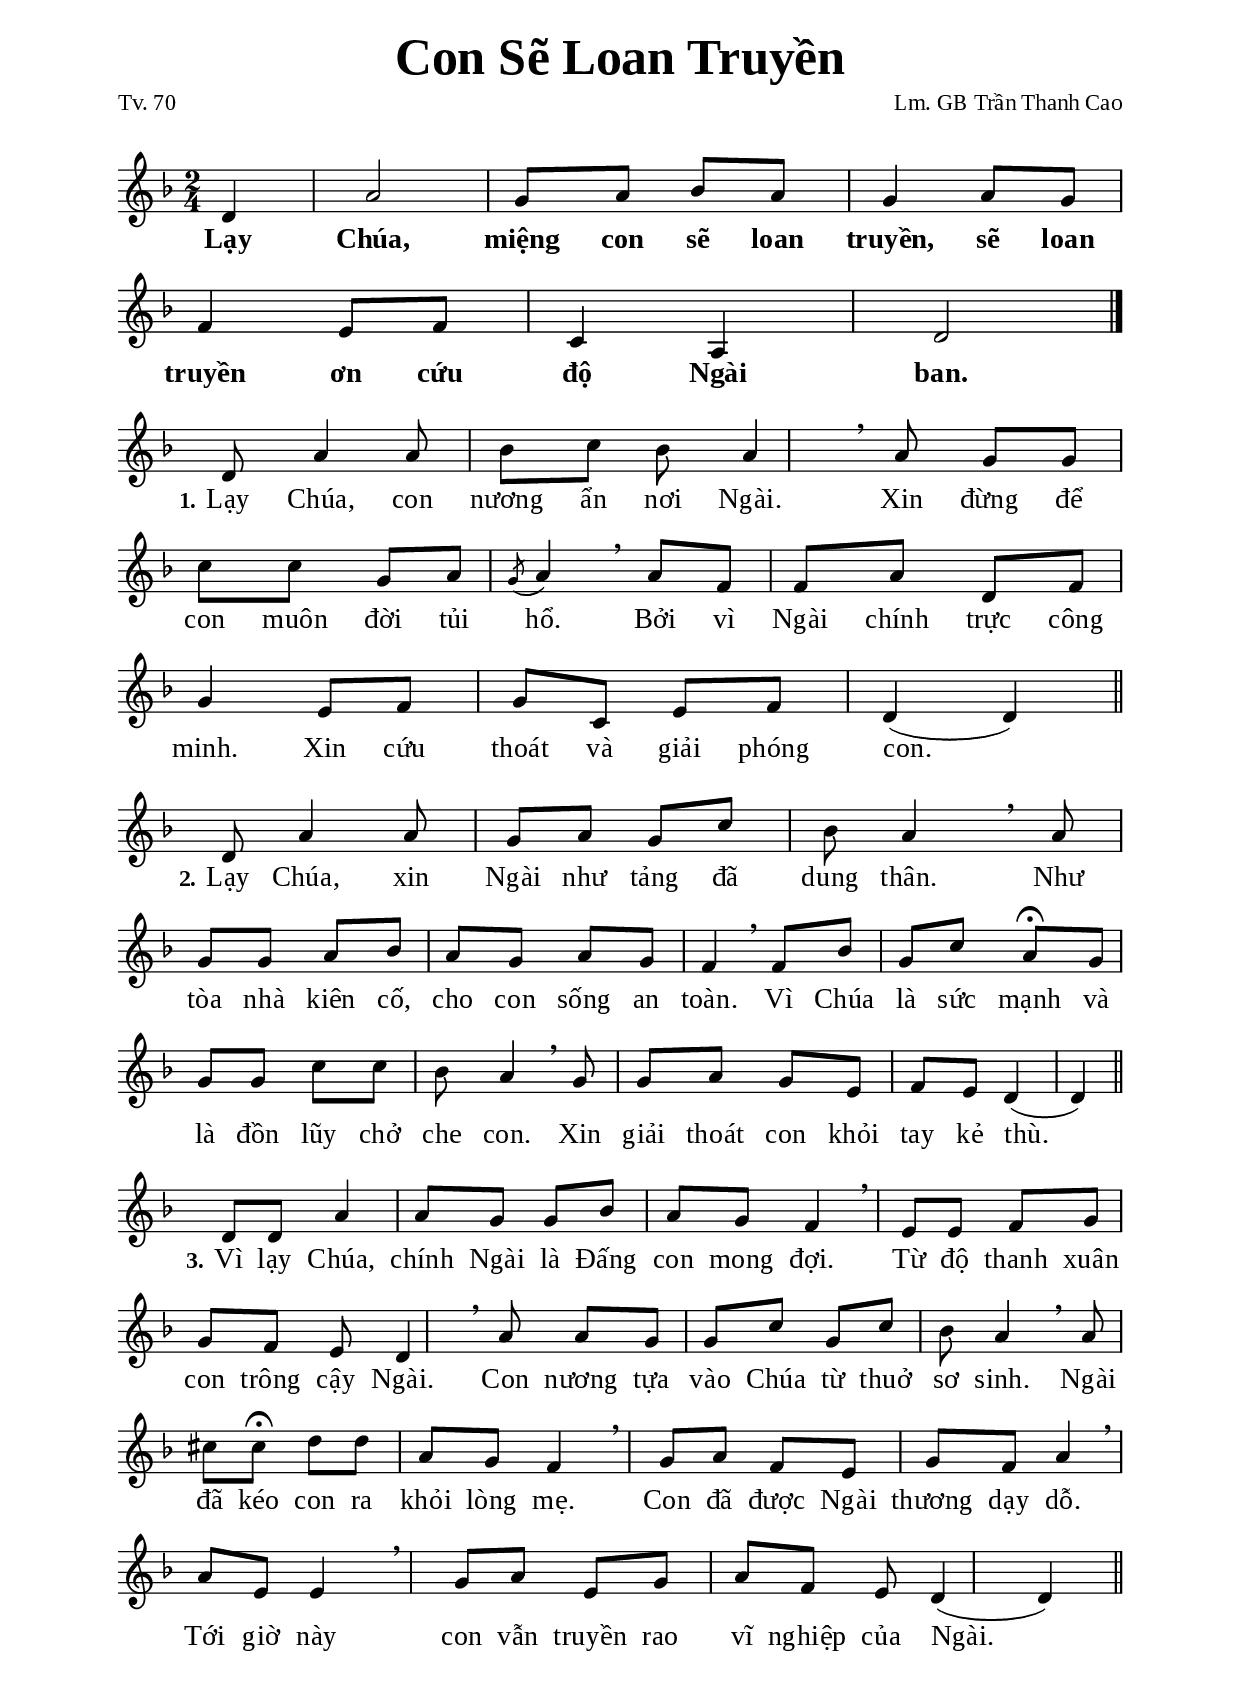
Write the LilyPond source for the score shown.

% Cài đặt chung
\version "2.22.1"
\include "english.ly"

\header {
  title = \markup { \fontsize #3 "Con Sẽ Loan Truyền" }
  poet = "Tv. 70"
  composer = "Lm. GB Trần Thanh Cao"
  arranger = " "
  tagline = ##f
}


\paper {
  #(set-paper-size "a4")
  top-margin = 10\mm
  bottom-margin = 10\mm
  left-margin = 20\mm
  right-margin = 20\mm
  indent = #0
  #(define fonts
    (make-pango-font-tree
      "Liberation Serif"
      "Liberation Serif"
      "Liberation Serif"
      (/ 20 20)))
  page-count = #1
}

% Nhạc điệp khúc
nhacDiepKhuc= \relative c' {
  \partial 4 d4 |
  a'2 |
  g8 a bf a |
  g4 a8 g |
  f4 e8 f |
  c4 a |
  d2 \bar "|."
}

% Nhạc phiên khúc
nhacPhienKhucMot = \relative c' {

  d8 a'4 a8 bf c bf a4 \breathe
  a8 g g c c g a \acciaccatura g8 a4 \breathe
  a8 f f a d, f g4
  e8 f g c, e f d4 (d) \bar "||"
}

nhacPhienKhucHai = \relative c' {

  d8 a'4 a8 g a g c bf a4 \breathe
  a8 g g a bf a g a g f4 \breathe
  f8  bf g c a \fermata g g g c c bf a4 \breathe
  g8 g a g e f e d4 (d) \bar "||"
}

nhacPhienKhucBa = \relative c' {

  d8 d a'4 a8 g g bf a g f4 \breathe
  e8 e f g g f e d4 \breathe
  a'8 a g g c g c bf a4 \breathe
  a8 cs cs \fermata d d a g f4 \breathe
  g8 a f e g f a4 \breathe
  a8 e e4 \breathe
  g8 a e g a f e d4 (d) \bar "||"
}

% Lời điệp khúc
loiDiepKhuc = \lyricmode {

  Lạy Chúa, miệng con sẽ loan truyền,
  sẽ loan truyền ơn cứu độ Ngài ban.
}

% Lời phiên khúc
loiPhienKhucMot = \lyricmode {
  \set stanza = #"1."
  Lạy Chúa, con nương ẩn nơi Ngài.
  Xin đừng để con muôn đời tủi hổ.
  Bởi vì Ngài chính trực công minh.
  Xin cứu thoát và giải phóng con.
}

loiPhienKhucHai = \lyricmode {
  \set stanza = #"2."
  Lạy Chúa, xin Ngài như tảng đã dung thân.
  Như tòa nhà kiên cố, cho con sống an toàn.
  Vì Chúa là sức mạnh và là đồn lũy chở che con.
  Xin giải thoát con khỏi tay kẻ thù.
}

loiPhienKhucBa = \lyricmode {
  \set stanza = #"3."
  Vì lạy Chúa, chính Ngài là Đấng con mong đợi.
  Từ độ thanh xuân con trông cậy Ngài.
  Con nương tựa vào Chúa từ thuở sơ sinh.
  Ngài đã kéo con ra khỏi lòng mẹ.
  Con đã được Ngài thương dạy dỗ.
  Tới giờ này con vẫn truyền rao vĩ nghiệp của Ngài.
}


% Dàn trang
\score {
  \new ChoirStaff <<
    \new Staff = diepKhuc \with {
        \consists "Merge_rests_engraver"
        %\magnifyStaff #(magstep +1)
      }
      <<
      \new Voice = beSop {
        \key f \major \time 2/4 \stemNeutral \nhacDiepKhuc
      }
    >>
    \new Lyrics \lyricsto beSop \loiDiepKhuc
  >>
  \layout {
    \override Lyrics.LyricText.font-series = #'bold
    \override Lyrics.LyricText.font-size = #+2
    \override Lyrics.LyricSpace.minimum-distance = #4.0
    \override Score.BarNumber.break-visibility = ##(#f #f #f)
    \override Score.SpacingSpanner.uniform-stretching = ##t
  }
}

\score {
  \new ChoirStaff <<
    \new Staff = phienKhuc \with {
        %\magnifyStaff #(magstep +1)
      }
      <<
      \new Voice = beSop {
        \key f \major \time 2/4 \nhacPhienKhucMot
      }
    >>
    \new Lyrics \lyricsto beSop \loiPhienKhucMot
  >>
  \layout {
    \override Staff.TimeSignature.transparent = ##t
    \override Lyrics.LyricText.font-size = #+2
    \override Lyrics.LyricSpace.minimum-distance = #3.5
    \override Score.BarNumber.break-visibility = ##(#f #f #f)
    \override Score.SpacingSpanner.uniform-stretching = ##t
    \set Score.barAlways = ##t
    \set Score.defaultBarType = ""
  } 
}

\score {
  \new ChoirStaff <<
    \new Staff = phienKhuc \with {
        %\magnifyStaff #(magstep +1)
      }
      <<
      \new Voice = beSop {
        \key f \major \time 2/4 \nhacPhienKhucHai
      }
    >>
    \new Lyrics \lyricsto beSop \loiPhienKhucHai
  >>
  \layout {
    \override Staff.TimeSignature.transparent = ##t
    \override Lyrics.LyricText.font-size = #+2
    \override Lyrics.LyricSpace.minimum-distance = #2.0
    \override Score.BarNumber.break-visibility = ##(#f #f #f)
    \override Score.SpacingSpanner.uniform-stretching = ##t
    \set Score.barAlways = ##t
    \set Score.defaultBarType = ""
  } 
}

\score {
  \new ChoirStaff <<
    \new Staff = phienKhuc \with {
        %\magnifyStaff #(magstep +1)
      }
      <<
      \new Voice = beSop {
        \key f \major \time 2/4 \nhacPhienKhucBa
      }
    >>
    \new Lyrics \lyricsto beSop \loiPhienKhucBa
  >>
  \layout {
    \override Staff.TimeSignature.transparent = ##t
    \override Lyrics.LyricText.font-size = #+2
    \override Lyrics.LyricSpace.minimum-distance = #1.4
    \override Score.BarNumber.break-visibility = ##(#f #f #f)
    \override Score.SpacingSpanner.uniform-stretching = ##t
    \set Score.barAlways = ##t
    \set Score.defaultBarType = ""
  } 
}

